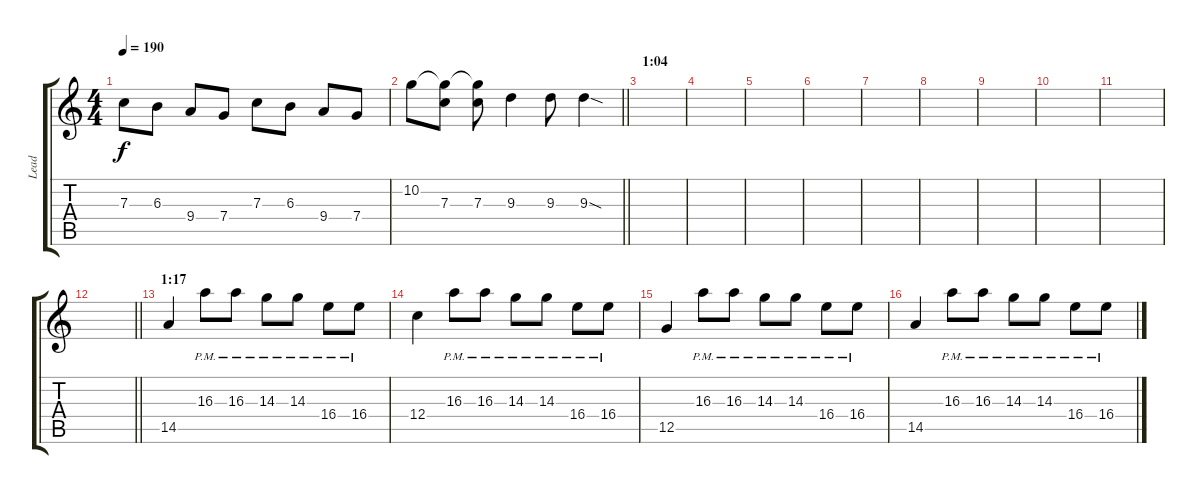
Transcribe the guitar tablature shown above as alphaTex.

\track ("Lead" "Lead") {instrument distortionguitar}
\staff {score tabs}
\tuning (D4 A3 F3 C3 G2 D2) {hide}
\ts (4 4)
\tempo 190
\clef g2
\ks c
7.3.8{dy f} 6.3.8 9.4.8 7.4.8 7.3.8 6.3.8 9.4.8 7.4.8 |
\barLineRight lightlight
10.2.8 (10.2{t} 7.3).8 (10.2{t} 7.3).8 9.3.4 9.3.8 9.3{sod}.4 |
\section ("" "1:04")
|
|
|
|
|
|
|
|
|
\barLineRight lightlight
|
\section ("" "1:17")
14.5.4 16.3{pm}.8 16.3{pm}.8 14.3{pm}.8 14.3{pm}.8 16.4{pm}.8 16.4{pm}.8 |
12.4.4 16.3{pm}.8 16.3{pm}.8 14.3{pm}.8 14.3{pm}.8 16.4{pm}.8 16.4{pm}.8 |
12.5.4 16.3{pm}.8 16.3{pm}.8 14.3{pm}.8 14.3{pm}.8 16.4{pm}.8 16.4{pm}.8 |
14.5.4 16.3{pm}.8 16.3{pm}.8 14.3{pm}.8 14.3{pm}.8 16.4{pm}.8 16.4{pm}.8
